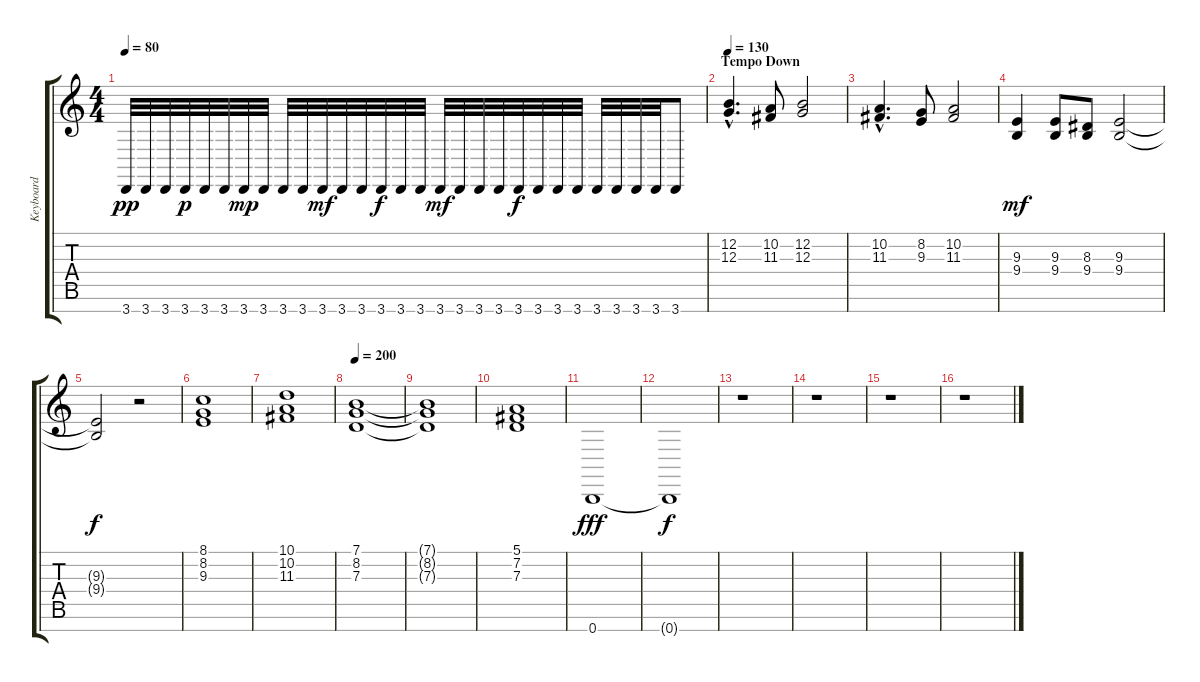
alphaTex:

\track ("Keyboard" "Keyboard") {instrument orchestrahit}
\staff {score tabs}
\tuning (E4 B3 G3 D3 A2 E2 B1) {hide}
\ts (4 4)
\tempo 80
\clef g2
\ks c
3.7.32{dy pp volume 10 instrument timpani} 3.7.32 3.7.32 3.7.32{dy p} 3.7.32 3.7.32 3.7.32{dy mp} 3.7.32 3.7.32 3.7.32 3.7.32{dy mf} 3.7.32 3.7.32 3.7.32{dy f} 3.7.32 3.7.32 3.7.32{dy mf} 3.7.32 3.7.32 3.7.32 3.7.32{dy f} 3.7.32 3.7.32 3.7.32 3.7.32 3.7.32 3.7.32 3.7.32 3.7.8 |
\section ("" "Tempo Down")
\tempo 130
(12.2{hac} 12.3{hac}).4{d instrument voiceoohs} (10.2 11.3).8 (12.2 12.3).2 |
(10.2{hac} 11.3{hac}).4{d} (8.2 9.3).8 (10.2 11.3).2 |
(9.3 9.4).4{dy mf} (9.3 9.4).8 (8.3 9.4).8 (9.3 9.4).2 |
(9.3{t} 9.4{t}).2{dy f} r.2 |
(8.1 8.2 9.3).1 |
(10.1 10.2 11.3).1 |
\tempo 200
(7.1 8.2 7.3).1 |
(7.1{t} 8.2{t} 7.3{t}).1 |
(5.1 7.2 7.3).1 |
\section ("" "")
0.7.1{dy fff volume 16 instrument gunshot} |
0.7{t}.1{dy f} |
r.1 |
r.1 |
r.1 |
r.1
